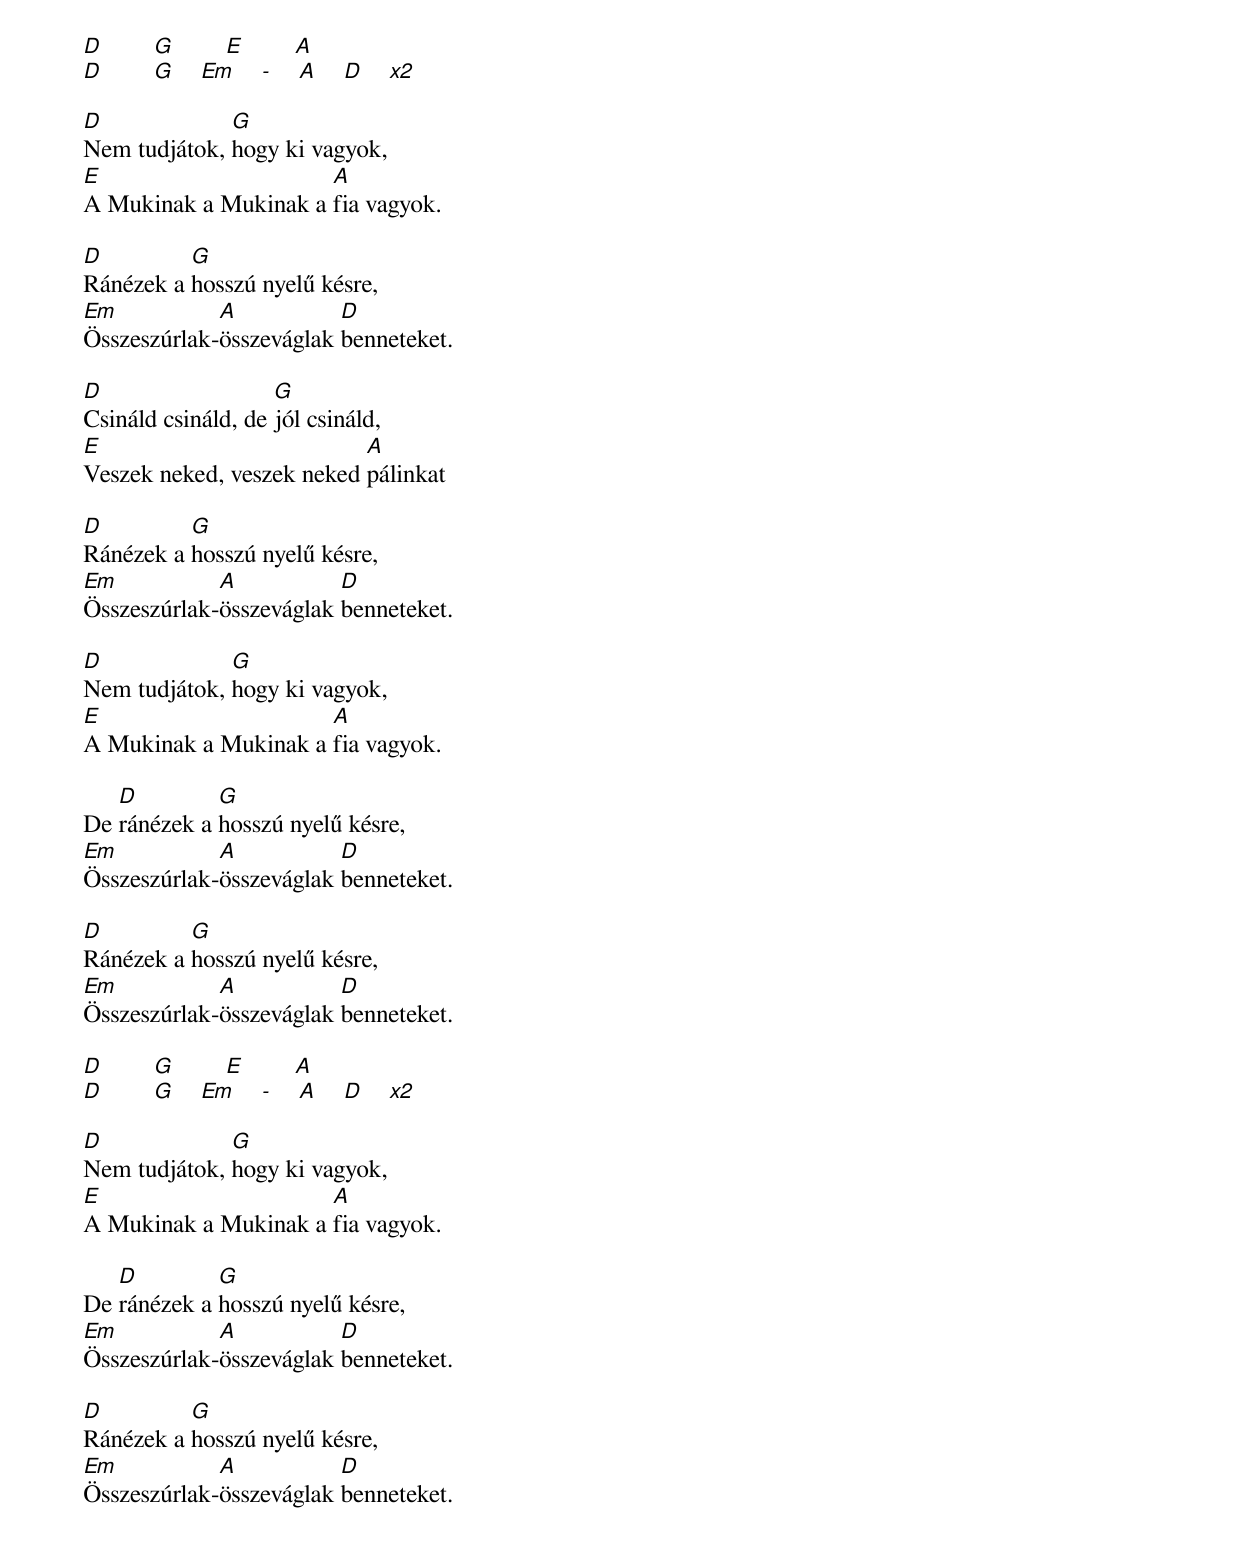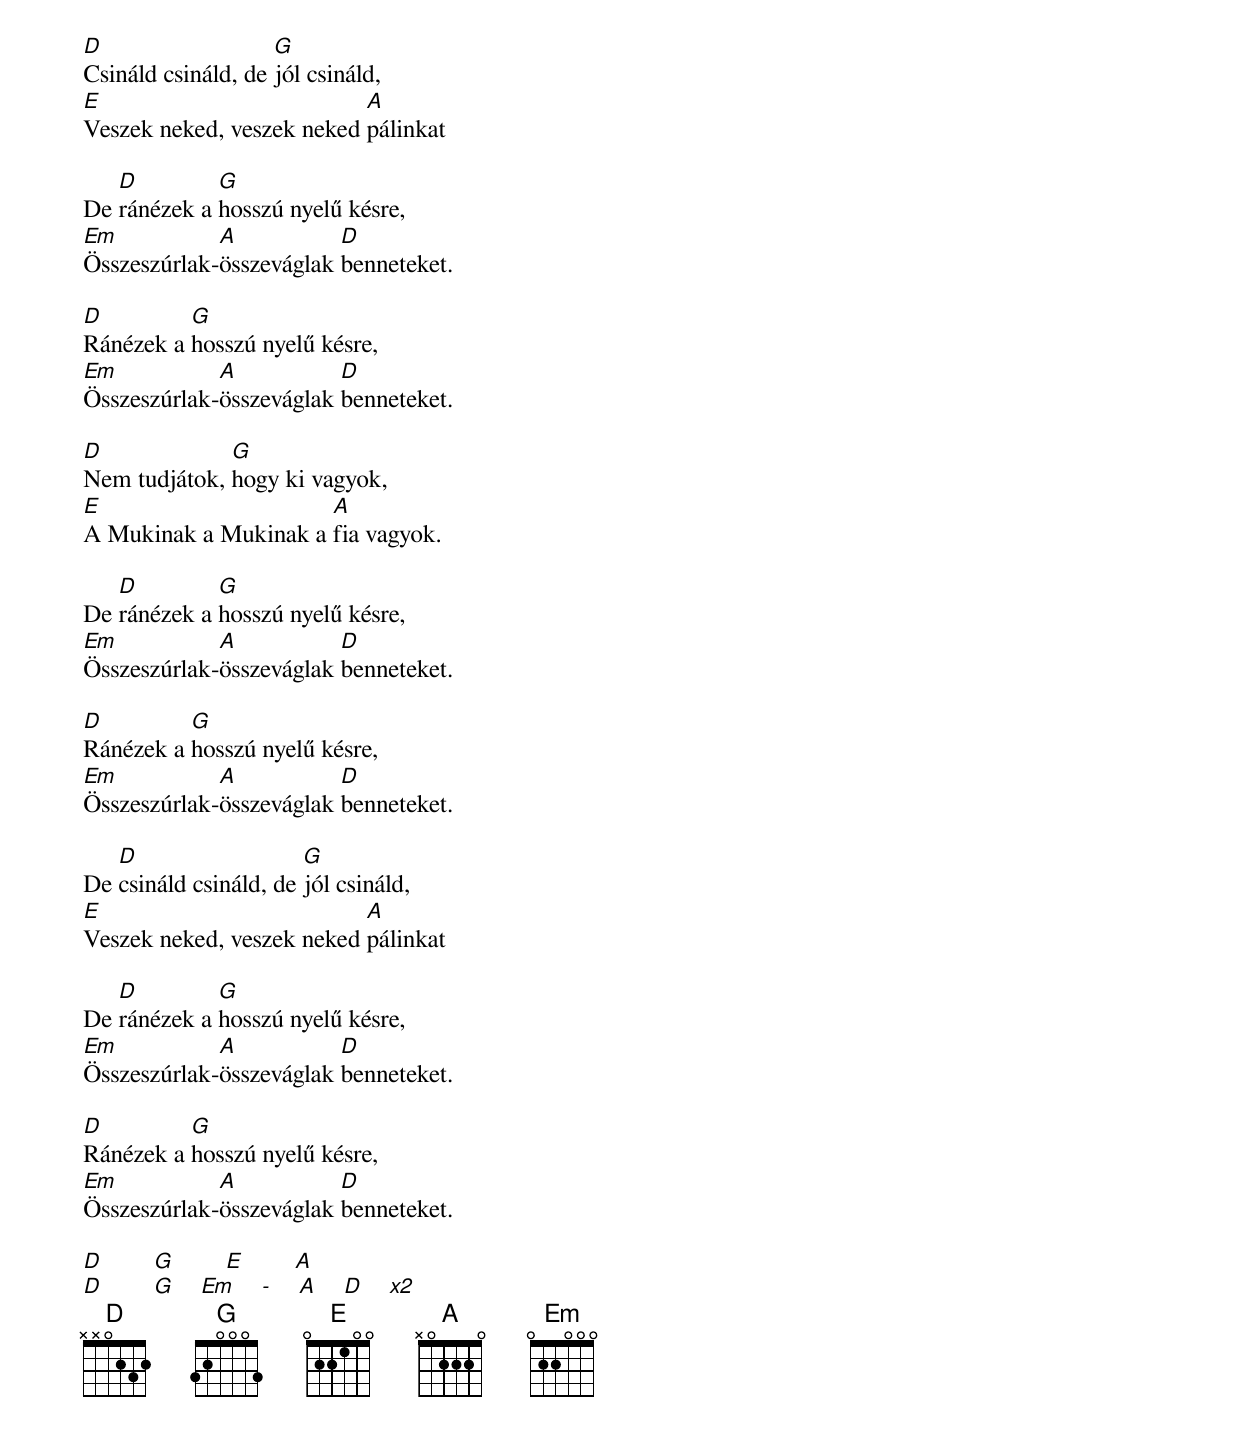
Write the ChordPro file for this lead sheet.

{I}
[D]        [G]        [E]        [A]
[D]        [G]    [Em]    [-]    [A]    [D]    [x2]

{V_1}
[D]Nem tudjátok, [G]hogy ki vagyok,
[E]A Mukinak a Mukinak a [A]fia vagyok.

{C}
[D]Ránézek a [G]hosszú nyelű késre,
[Em]Összeszúrlak-[A]összeváglak [D]benneteket.

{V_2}
[D]Csináld csináld, de [G]jól csináld,
[E]Veszek neked, veszek neked [A]pálinkat

{C}
[D]Ránézek a [G]hosszú nyelű késre,
[Em]Összeszúrlak-[A]összeváglak [D]benneteket.

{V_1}
[D]Nem tudjátok, [G]hogy ki vagyok,
[E]A Mukinak a Mukinak a [A]fia vagyok.

{C}
De [D]ránézek a [G]hosszú nyelű késre,
[Em]Összeszúrlak-[A]összeváglak [D]benneteket.

{C}
[D]Ránézek a [G]hosszú nyelű késre,
[Em]Összeszúrlak-[A]összeváglak [D]benneteket.

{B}
[D]        [G]        [E]        [A]
[D]        [G]    [Em]    [-]    [A]    [D]    [x2]

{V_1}
[D]Nem tudjátok, [G]hogy ki vagyok,
[E]A Mukinak a Mukinak a [A]fia vagyok.

{C}
De [D]ránézek a [G]hosszú nyelű késre,
[Em]Összeszúrlak-[A]összeváglak [D]benneteket.

{C}
[D]Ránézek a [G]hosszú nyelű késre,
[Em]Összeszúrlak-[A]összeváglak [D]benneteket.

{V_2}
[D]Csináld csináld, de [G]jól csináld,
[E]Veszek neked, veszek neked [A]pálinkat

{C}
De [D]ránézek a [G]hosszú nyelű késre,
[Em]Összeszúrlak-[A]összeváglak [D]benneteket.

{C}
[D]Ránézek a [G]hosszú nyelű késre,
[Em]Összeszúrlak-[A]összeváglak [D]benneteket.

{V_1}
[D]Nem tudjátok, [G]hogy ki vagyok,
[E]A Mukinak a Mukinak a [A]fia vagyok.

{C}
De [D]ránézek a [G]hosszú nyelű késre,
[Em]Összeszúrlak-[A]összeváglak [D]benneteket.

{C}
[D]Ránézek a [G]hosszú nyelű késre,
[Em]Összeszúrlak-[A]összeváglak [D]benneteket.

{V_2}
De [D]csináld csináld, de [G]jól csináld,
[E]Veszek neked, veszek neked [A]pálinkat

{C}
De [D]ránézek a [G]hosszú nyelű késre,
[Em]Összeszúrlak-[A]összeváglak [D]benneteket.

{C}
[D]Ránézek a [G]hosszú nyelű késre,
[Em]Összeszúrlak-[A]összeváglak [D]benneteket.

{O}
[D]        [G]        [E]        [A]
[D]        [G]    [Em]    [-]    [A]    [D]    [x2]
